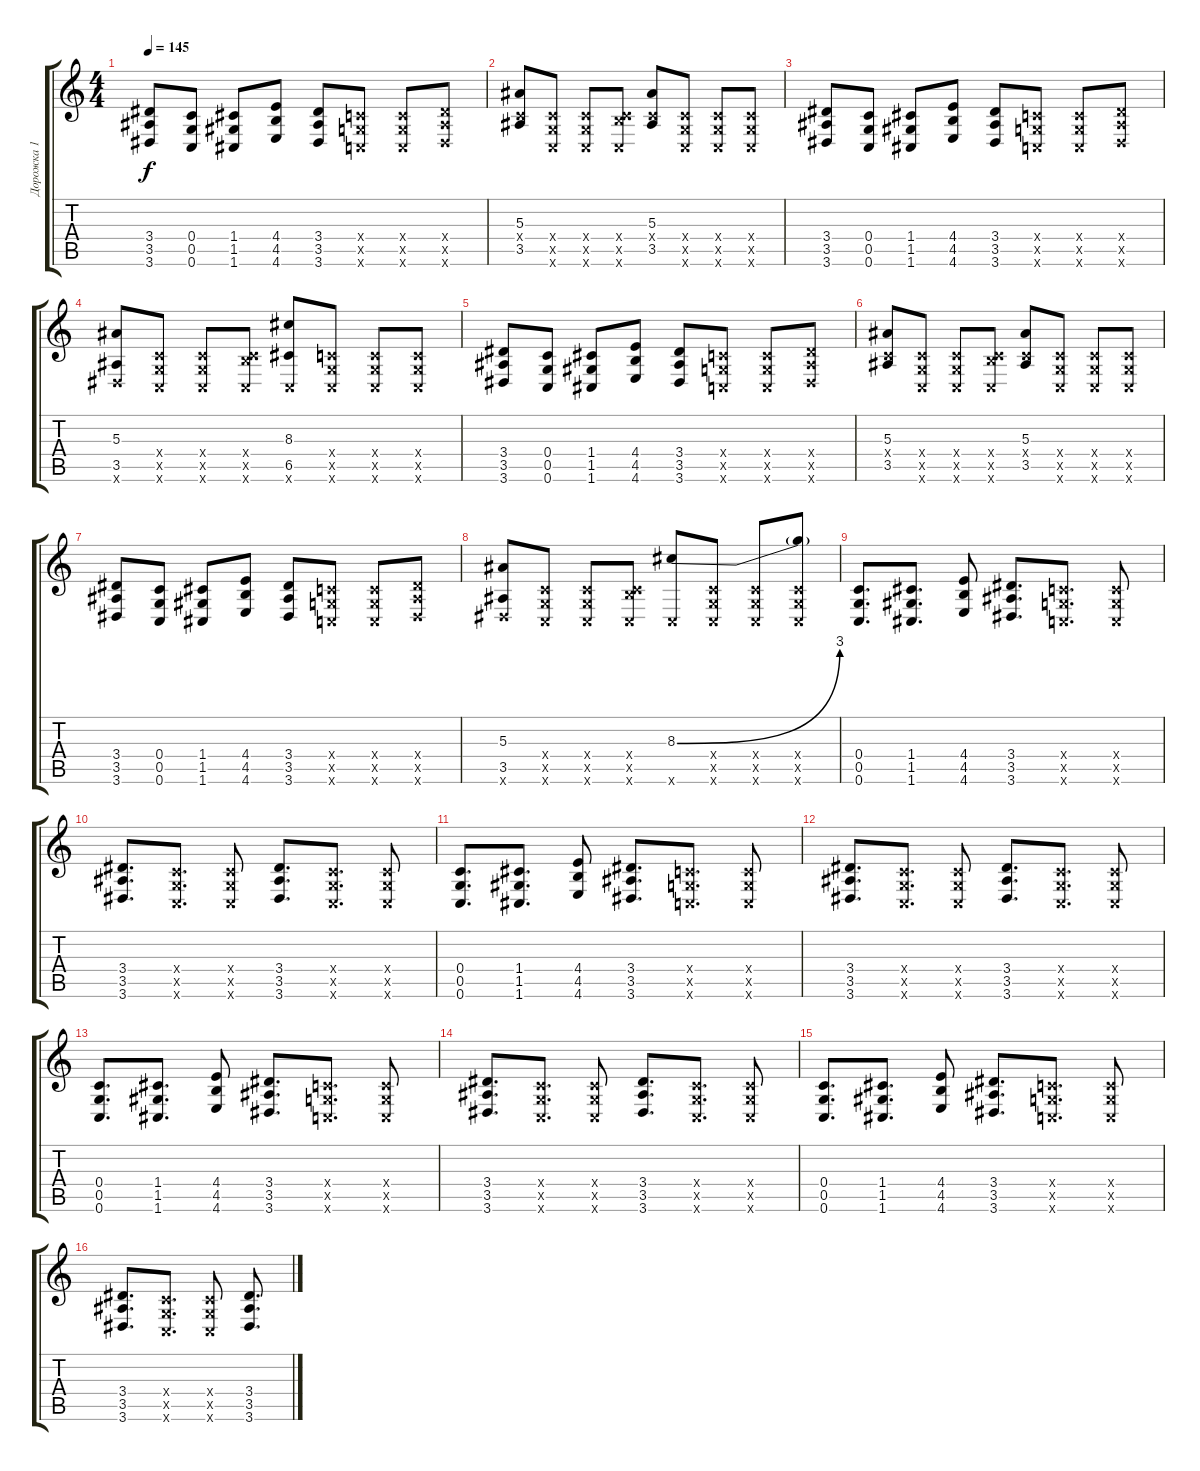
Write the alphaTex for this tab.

\track ("Дорожка 1" "Дорожка 1") {instrument distortionguitar}
\staff {score tabs}
\tuning (D4 A3 F3 C3 G2 C2) {hide}
\ts (4 4)
\tempo 145
\clef g2
\ks c
(3.4 3.5 3.6).8{dy f} (0.4 0.5 0.6).8 (1.4 1.5 1.6).8 (4.4 4.5 4.6).8 (3.4 3.5 3.6).8 (0.4{x} 0.5{x} 0.6{x}).8 (0.4{x} 0.5{x} 0.6{x}).8 (3.4{x} 3.5{x} 3.6{x}).8 |
(5.3 0.4{x} 3.5).8 (0.4{x} 0.5{x} 0.6{x}).8 (0.4{x} 0.5{x} 0.6{x}).8 (0.4{x} 4.5{x} 0.6{x}).8 (5.3 0.4{x} 3.5).8 (0.4{x} 0.5{x} 0.6{x}).8 (0.4{x} 0.5{x} 0.6{x}).8 (0.4{x} 0.5{x} 0.6{x}).8 |
(3.4 3.5 3.6).8 (0.4 0.5 0.6).8 (1.4 1.5 1.6).8 (4.4 4.5 4.6).8 (3.4 3.5 3.6).8 (0.4{x} 0.5{x} 0.6{x}).8 (0.4{x} 0.5{x} 0.6{x}).8 (3.4{x} 3.5{x} 3.6{x}).8 |
(5.3 3.5 3.6{x}).8 (0.4{x} 0.5{x} 0.6{x}).8 (0.4{x} 0.5{x} 0.6{x}).8 (0.4{x} 4.5{x} 0.6{x}).8 (8.3 6.5 0.6{x}).8 (0.4{x} 0.5{x} 0.6{x}).8 (0.4{x} 0.5{x} 0.6{x}).8 (0.4{x} 0.5{x} 0.6{x}).8 |
(3.4 3.5 3.6).8 (0.4 0.5 0.6).8 (1.4 1.5 1.6).8 (4.4 4.5 4.6).8 (3.4 3.5 3.6).8 (0.4{x} 0.5{x} 0.6{x}).8 (0.4{x} 0.5{x} 0.6{x}).8 (3.4{x} 3.5{x} 3.6{x}).8 |
(5.3 0.4{x} 3.5).8 (0.4{x} 0.5{x} 0.6{x}).8 (0.4{x} 0.5{x} 0.6{x}).8 (0.4{x} 4.5{x} 0.6{x}).8 (5.3 0.4{x} 3.5).8 (0.4{x} 0.5{x} 0.6{x}).8 (0.4{x} 0.5{x} 0.6{x}).8 (0.4{x} 0.5{x} 0.6{x}).8 |
(3.4 3.5 3.6).8 (0.4 0.5 0.6).8 (1.4 1.5 1.6).8 (4.4 4.5 4.6).8 (3.4 3.5 3.6).8 (0.4{x} 0.5{x} 0.6{x}).8 (0.4{x} 0.5{x} 0.6{x}).8 (3.4{x} 3.5{x} 3.6{x}).8 |
(5.3 3.5 3.6{x}).8 (0.4{x} 0.5{x} 0.6{x}).8 (0.4{x} 0.5{x} 0.6{x}).8 (0.4{x} 4.5{x} 0.6{x}).8 (8.3{be (bend 0 0 60 12)} 0.6{x}).8 (0.4{x} 0.5{x} 0.6{x}).8 (0.4{x} 0.5{x} 0.6{x}).8 (8.3{t} 0.4{x} 0.5{x} 0.6{x}).8 |
(0.4 0.5 0.6).8{d} (1.4 1.5 1.6).8{d} (4.4 4.5 4.6).8 (3.4 3.5 3.6).8{d} (0.4{x} 0.5{x} 0.6{x}).8{d} (0.4{x} 0.5{x} 0.6{x}).8 |
(3.4 3.5 3.6).8{d} (0.4{x} 0.5{x} 0.6{x}).8{d} (0.4{x} 0.5{x} 0.6{x}).8 (3.4 3.5 3.6).8{d} (0.4{x} 0.5{x} 0.6{x}).8{d} (0.4{x} 0.5{x} 0.6{x}).8 |
(0.4 0.5 0.6).8{d} (1.4 1.5 1.6).8{d} (4.4 4.5 4.6).8 (3.4 3.5 3.6).8{d} (0.4{x} 0.5{x} 0.6{x}).8{d} (0.4{x} 0.5{x} 0.6{x}).8 |
(3.4 3.5 3.6).8{d} (0.4{x} 0.5{x} 0.6{x}).8{d} (0.4{x} 0.5{x} 0.6{x}).8 (3.4 3.5 3.6).8{d} (0.4{x} 0.5{x} 0.6{x}).8{d} (0.4{x} 0.5{x} 0.6{x}).8 |
(0.4 0.5 0.6).8{d} (1.4 1.5 1.6).8{d} (4.4 4.5 4.6).8 (3.4 3.5 3.6).8{d} (0.4{x} 0.5{x} 0.6{x}).8{d} (0.4{x} 0.5{x} 0.6{x}).8 |
(3.4 3.5 3.6).8{d} (0.4{x} 0.5{x} 0.6{x}).8{d} (0.4{x} 0.5{x} 0.6{x}).8 (3.4 3.5 3.6).8{d} (0.4{x} 0.5{x} 0.6{x}).8{d} (0.4{x} 0.5{x} 0.6{x}).8 |
(0.4 0.5 0.6).8{d} (1.4 1.5 1.6).8{d} (4.4 4.5 4.6).8 (3.4 3.5 3.6).8{d} (0.4{x} 0.5{x} 0.6{x}).8{d} (0.4{x} 0.5{x} 0.6{x}).8 |
(3.4 3.5 3.6).8{d} (0.4{x} 0.5{x} 0.6{x}).8{d} (0.4{x} 0.5{x} 0.6{x}).8 (3.4 3.5 3.6).8{d}
